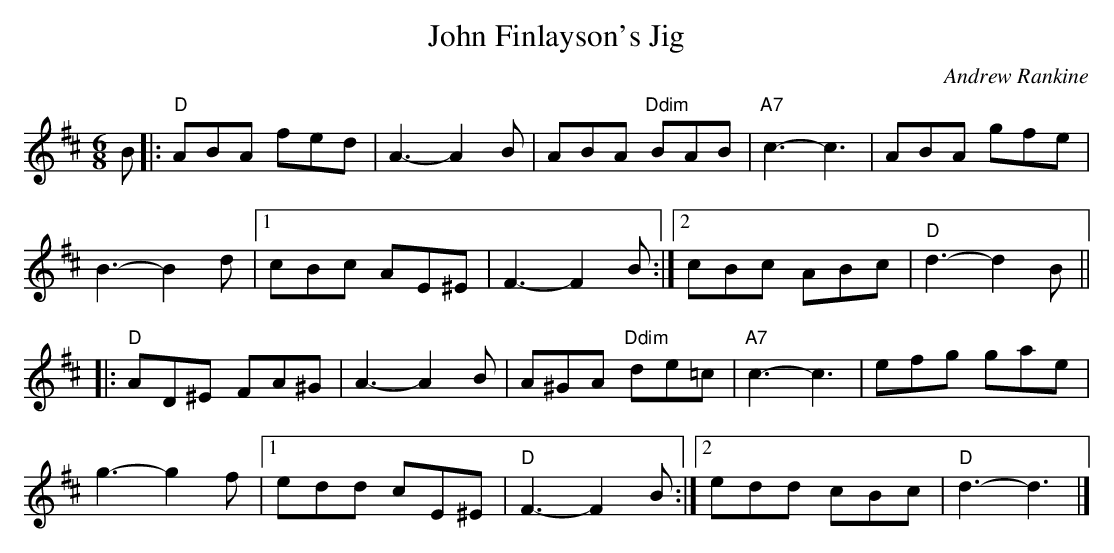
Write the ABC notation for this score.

X:1
T:John Finlayson's Jig
C:Andrew Rankine
M:6/8
K:D
L: 1/8
B|: "D" ABA fed| A3-A2 B| ABA "Ddim" BAB|"A7"c3-c3|ABA gfe|
B3-B2 d|1 cBc AE^E| F3-F2 B:|2 cBc ABc| "D"d3-d2 B||
|: "D"AD^E FA^G| A3-A2 B| A^GA "Ddim" de=c| "A7"c3-c3|efg gae|
g3-g2 f|1 edd cE^E|"D" F3-F2 B:|2 edd cBc| "D"d3-d3|]
